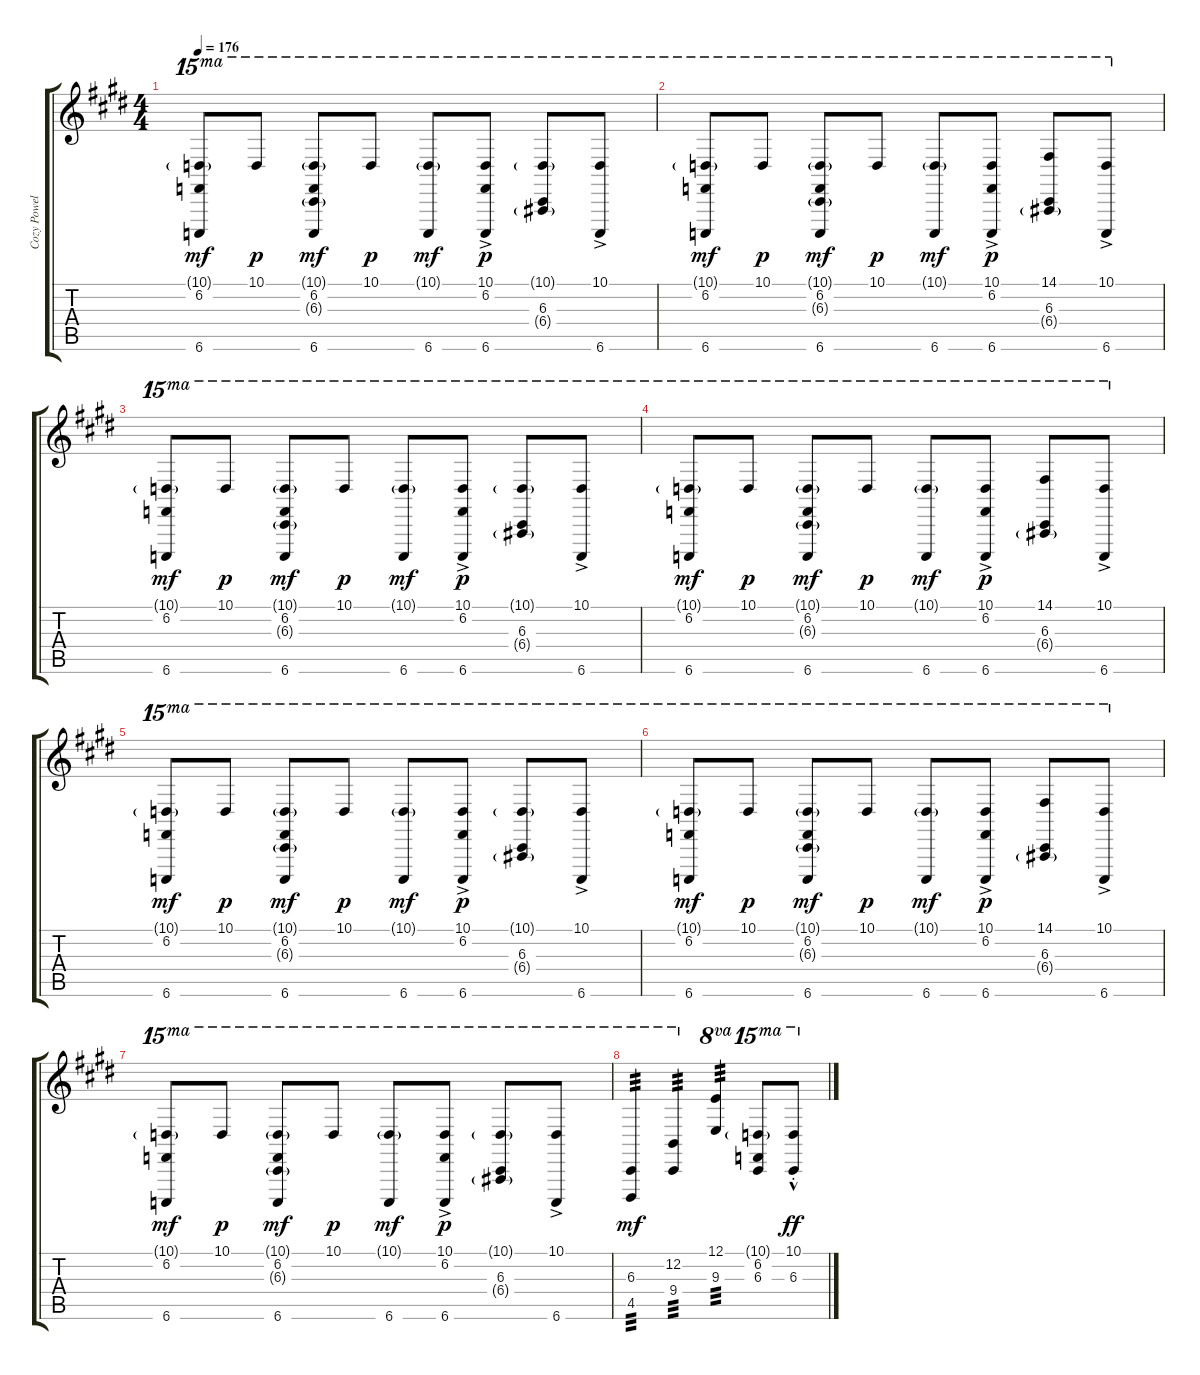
\track ("Cozy Powell Drum Kit" "Cozy Powel") {instrument melodictom}
\staff {score tabs}
\tuning (E4 B3 G3 E3 B2 Gb2) {hide}
\ts (4 4)
\tempo 176
\clef g2
\ks e
(10.1{g} 6.2 6.6).8{ot 15ma dy mf} 10.1.8{ot 15ma dy p} (10.1{g} 6.2 6.3{g} 6.6).8{ot 15ma dy mf} 10.1.8{ot 15ma dy p} (10.1{g} 6.6).8{ot 15ma dy mf} (10.1 6.2{ac} 6.6{ac}).8{ot 15ma dy p} (10.1{g} 6.3 6.4{g}).8{ot 15ma} (10.1 6.6{ac}).8{ot 15ma} |
(10.1{g} 6.2 6.6).8{ot 15ma dy mf} 10.1.8{ot 15ma dy p} (10.1{g} 6.2 6.3{g} 6.6).8{ot 15ma dy mf} 10.1.8{ot 15ma dy p} (10.1{g} 6.6).8{ot 15ma dy mf} (10.1 6.2{ac} 6.6{ac}).8{ot 15ma dy p} (14.1 6.3 6.4{g}).8{ot 15ma} (10.1 6.6{ac}).8{ot 15ma} |
(10.1{g} 6.2 6.6).8{ot 15ma dy mf} 10.1.8{ot 15ma dy p} (10.1{g} 6.2 6.3{g} 6.6).8{ot 15ma dy mf} 10.1.8{ot 15ma dy p} (10.1{g} 6.6).8{ot 15ma dy mf} (10.1 6.2{ac} 6.6{ac}).8{ot 15ma dy p} (10.1{g} 6.3 6.4{g}).8{ot 15ma} (10.1 6.6{ac}).8{ot 15ma} |
(10.1{g} 6.2 6.6).8{ot 15ma dy mf} 10.1.8{ot 15ma dy p} (10.1{g} 6.2 6.3{g} 6.6).8{ot 15ma dy mf} 10.1.8{ot 15ma dy p} (10.1{g} 6.6).8{ot 15ma dy mf} (10.1 6.2{ac} 6.6{ac}).8{ot 15ma dy p} (14.1 6.3 6.4{g}).8{ot 15ma} (10.1 6.6{ac}).8{ot 15ma} |
(10.1{g} 6.2 6.6).8{ot 15ma dy mf} 10.1.8{ot 15ma dy p} (10.1{g} 6.2 6.3{g} 6.6).8{ot 15ma dy mf} 10.1.8{ot 15ma dy p} (10.1{g} 6.6).8{ot 15ma dy mf} (10.1 6.2{ac} 6.6{ac}).8{ot 15ma dy p} (10.1{g} 6.3 6.4{g}).8{ot 15ma} (10.1 6.6{ac}).8{ot 15ma} |
(10.1{g} 6.2 6.6).8{ot 15ma dy mf} 10.1.8{ot 15ma dy p} (10.1{g} 6.2 6.3{g} 6.6).8{ot 15ma dy mf} 10.1.8{ot 15ma dy p} (10.1{g} 6.6).8{ot 15ma dy mf} (10.1 6.2{ac} 6.6{ac}).8{ot 15ma dy p} (14.1 6.3 6.4{g}).8{ot 15ma} (10.1 6.6{ac}).8{ot 15ma} |
(10.1{g} 6.2 6.6).8{ot 15ma dy mf} 10.1.8{ot 15ma dy p} (10.1{g} 6.2 6.3{g} 6.6).8{ot 15ma dy mf} 10.1.8{ot 15ma dy p} (10.1{g} 6.6).8{ot 15ma dy mf} (10.1 6.2{ac} 6.6{ac}).8{ot 15ma dy p} (10.1{g} 6.3 6.4{g}).8{ot 15ma} (10.1 6.6{ac}).8{ot 15ma} |
(6.3 4.5).4{ot 15ma tp 3 dy mf} (12.2 9.4).4{ot 15ma tp 3} (12.1 9.3).4{ot 8va tp 3} (10.1{g} 6.2 6.3).8{ot 15ma} (10.1{hac st} 6.3{hac st}).8{ot 15ma dy ff}
